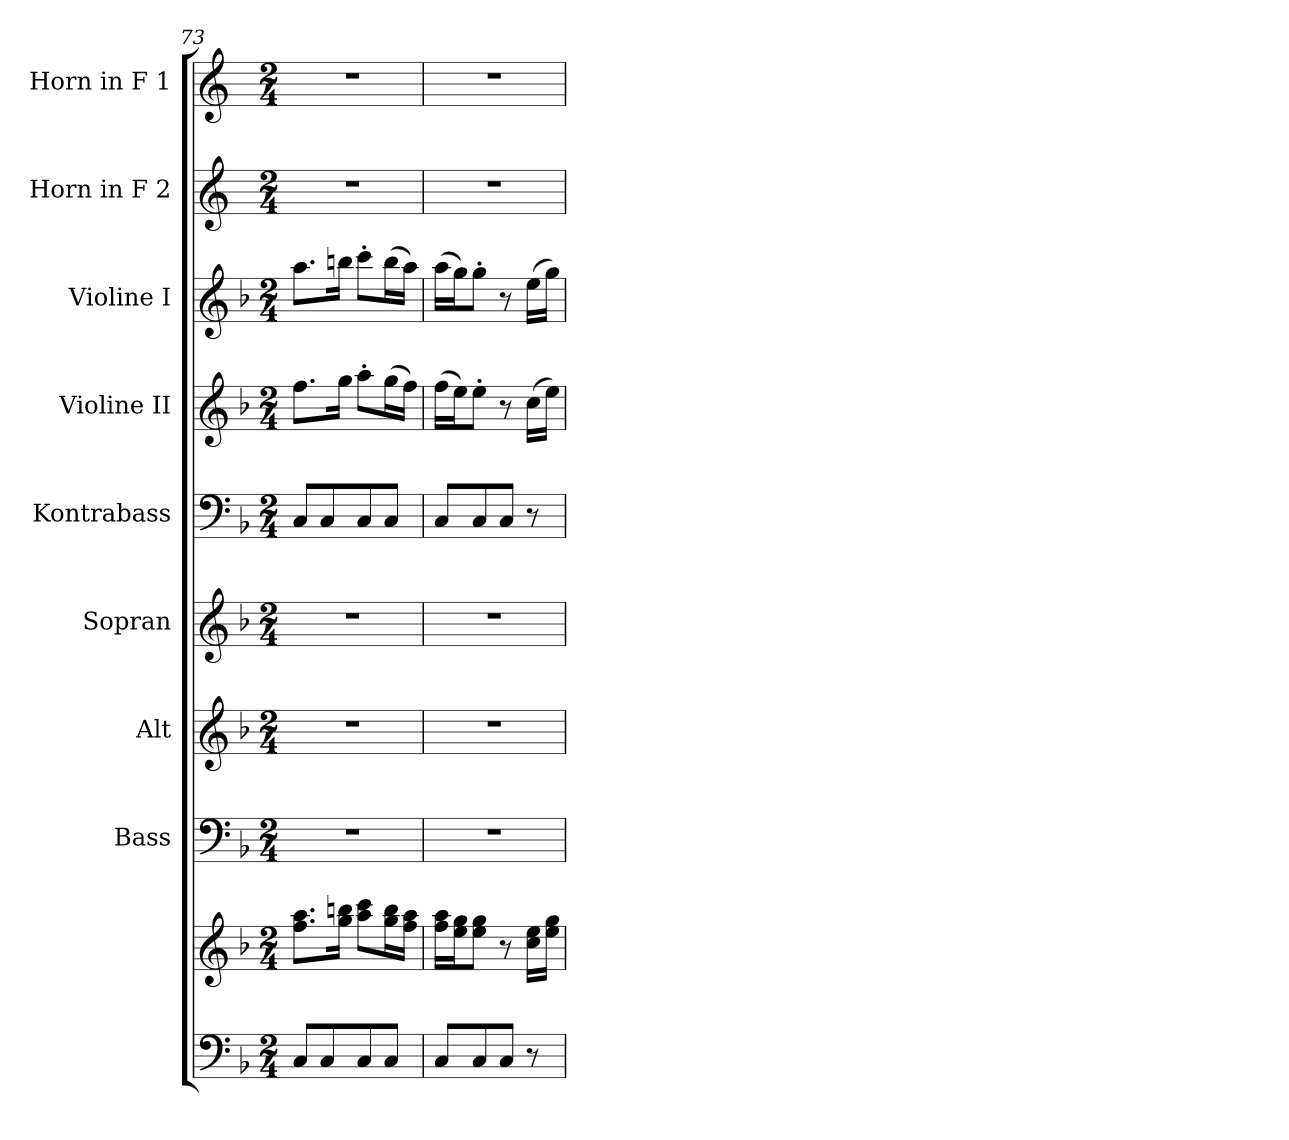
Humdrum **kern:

**kern	**kern	**kern	**kern	**kern	**kern	**kern	**kern	**kern	**kern
*part9	*part9	*part8	*part7	*part6	*part5	*part4	*part3	*part2	*part1
*staff10	*staff9	*staff8	*staff7	*staff6	*staff5	*staff4	*staff3	*staff2	*staff1
*	*	*I"Bass	*I"Alt	*I"Sopran	*I"Kontrabass	*I"Violine II	*I"Violine I	*I"Horn in F 2	*I"Horn in F 1
*	*	*I'B.	*I'A.	*I'S.	*I'Kb.	*I'Vl. II	*I'Vl. I	*I'Hrn. 2	*I'Hrn. 1
*clefF4	*clefG2	*clefF4	*clefG2	*clefG2	*clefF4	*clefG2	*clefG2	*clefG2	*clefG2
*	*	*	*	*	*ITrd7c12	*	*	*ITrd4c7	*ITrd4c7
*k[b-]	*k[b-]	*k[b-]	*k[b-]	*k[b-]	*k[b-]	*k[b-]	*k[b-]	*k[b-]	*k[b-]
*F:	*F:	*F:	*F:	*F:	*F:	*F:	*F:	*F:	*F:
*M2/4	*M2/4	*M2/4	*M2/4	*M2/4	*M2/4	*M2/4	*M2/4	*M2/4	*M2/4
=73	=73	=73	=73	=73	=73	=73	=73	=73	=73
8C/L	8.ff\ 8.aa\L	2r	2r	2r	8CC/L	8.ff\L	8.aa\L	2r	2r
8C/	.	.	.	.	8CC/	.	.	.	.
.	16gg\ 16bbn\Jk	.	.	.	.	16gg\Jk	16bbn\Jk	.	.
8C/	8aa\ 8ccc\L	.	.	.	8CC/	8aa'>\L	8ccc'>\L	.	.
8C/J	16gg\ 16bb\L	.	.	.	8CC/J	(>16gg\L	(>16bb\L	.	.
.	16ff\ 16aa\JJ	.	.	.	.	16ff\JJ)	16aa\JJ)	.	.
=74	=74	=74	=74	=74	=74	=74	=74	=74	=74
8C/L	16ff\ 16aa\LL	2r	2r	2r	8CC/L	(>16ff\LL	(>16aa\LL	2r	2r
.	16ee\ 16gg\J	.	.	.	.	16ee\J)	16gg\J)	.	.
8C/	8ee\ 8gg\J	.	.	.	8CC/	8ee'>\J	8gg'>\J	.	.
8C/J	8r	.	.	.	8CC/J	8r	8r	.	.
8r	16cc\ 16ee\LL	.	.	.	8r	(>16cc\LL	(>16ee\LL	.	.
.	16ee\ 16gg\JJ	.	.	.	.	16ee\JJ)	16gg\JJ)	.	.
=	=	=	=	=	=	=	=	=	=
*-	*-	*-	*-	*-	*-	*-	*-	*-	*-
